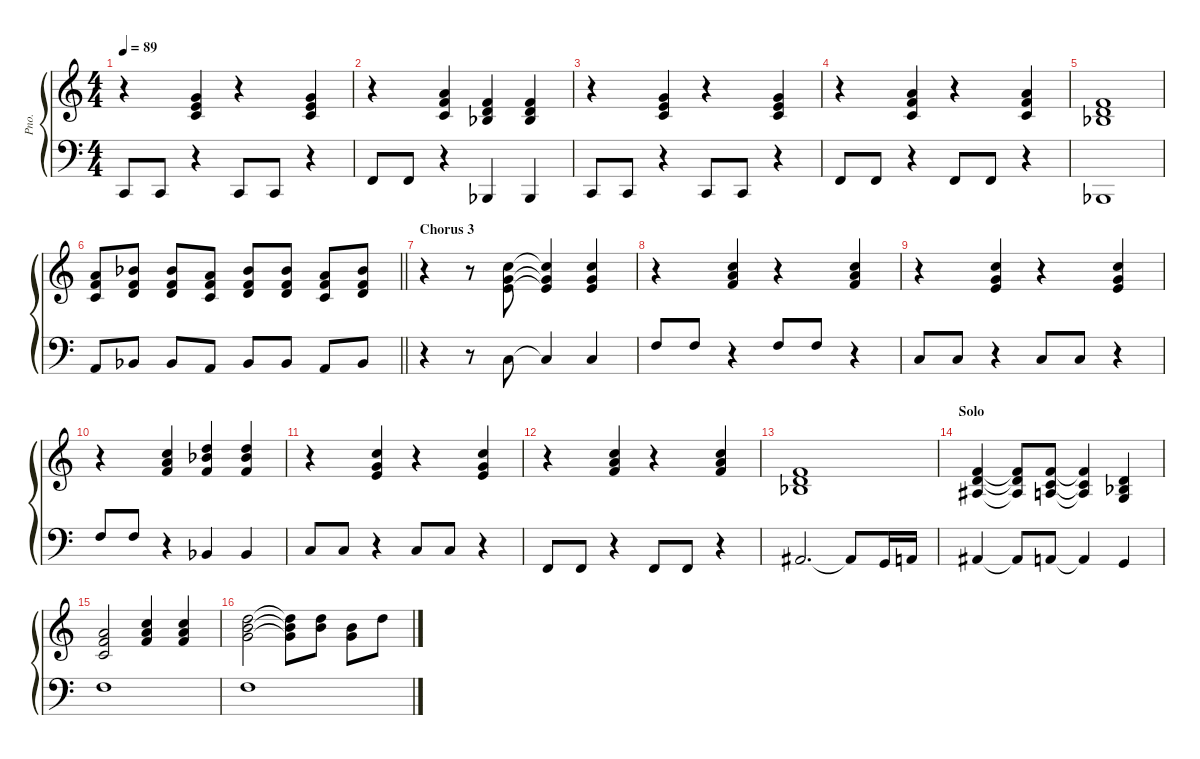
\defaultSystemsLayout 4
\hideDynamics
\bracketExtendMode groupsimilarinstruments
\otherSystemsTrackNameOrientation horizontal
\track ("Grand Piano" "Pno.") {instrument acousticgrandpiano}
\staff {score}
\tuning (E4 B3 G3 D3 A2 E2)
\ts (4 4)
\tempo 89
\clef g2
\ks c
r.4{dy ff beam Down} (1.2 0.1 12.3).4{beam Up} r.4{beam Up} (1.2 0.1 12.3).4{beam Up} |
r.4{beam Down} (1.2 1.1 14.3).4{beam Up} (3.3{acc b} 3.2 1.1).4{beam Up} (3.3{acc b} 3.2 1.1).4{beam Up} |
r.4{beam Down} (1.2 0.1 12.3).4{beam Up} r.4{beam Up} (1.2 0.1 12.3).4{beam Up} |
r.4{beam Down} (1.2 1.1 14.3).4{beam Up} r.4{beam Up} (1.2 1.1 14.3).4{beam Up} |
(3.3{acc b} 3.2 1.1).1{beam Up} |
\barLineRight lightlight
(1.2 1.1 14.3).8{beam Up} (7.3 6.2 6.1{acc b}).8{beam Up} (7.3 6.2 6.1{acc b}).8{beam Up} (5.3 6.2 5.1).8{beam Up} (3.2 1.1 15.3{acc b}).8{beam Up} (3.2 1.1 15.3{acc b}).8{beam Up} (5.3 1.1 10.2).8{beam Up} (3.2 1.1 15.3{acc b}).8{beam Up} |
\section ("" "Chorus 3")
r.4{ot 8vb beam Down} r.8{ot 8vb beam Down} (2.4 0.3 1.2).8{ot 8vb beam Up} (2.4{t} 0.3{t} 1.2{t}).4{ot 8vb beam Up} (2.4 0.3 1.2).4{ot 8vb beam Up} |
r.4{ot 8vb beam Down} (3.4 2.3 1.2).4{ot 8vb beam Up} r.4{ot 8vb beam Up} (3.4 2.3 1.2).4{ot 8vb beam Up} |
r.4{ot 8vb beam Down} (2.4 0.3 1.2).4{ot 8vb beam Up} r.4{ot 8vb beam Up} (2.4 0.3 1.2).4{ot 8vb beam Up} |
r.4{ot 8vb beam Down} (3.4 2.3 1.2).4{ot 8vb beam Up} (3.4 3.3{acc b} 3.2).4{ot 8vb beam Up} (3.4 3.3{acc b} 3.2).4{ot 8vb beam Up} |
r.4{ot 8vb beam Down} (2.4 0.3 1.2).4{ot 8vb beam Up} r.4{ot 8vb beam Up} (2.4 0.3 1.2).4{ot 8vb beam Up} |
r.4{ot 8vb beam Down} (3.4 2.3 1.2).4{ot 8vb beam Up} r.4{ot 8vb beam Up} (3.4 2.3 1.2).4{ot 8vb beam Up} |
(3.3{acc b} 3.2 1.1).1{beam Up} |
\section ("" "Solo")
(3.3{acc #} 3.2 1.1).4{beam Up} (3.3{t acc #} 3.2{t} 1.1{t}).8{beam Up} (2.3 1.2 1.1).8{beam Up} (2.3{t} 1.2{t} 1.1{t}).4{beam Up} (0.3 8.4{acc b} 3.2).4{beam Up} |
(3.5 3.4 2.3).2{ot 8vb beam Up} (3.4 2.3 1.2).4{ot 8vb beam Up} (3.4 2.3 1.2).4{ot 8vb beam Up} |
(0.3 0.2 12.4).2{ot 8vb beam Down} (0.3{t} 0.2{t} 12.4{t}).8{ot 8vb beam Down} (0.2 12.4).8{ot 8vb beam Down} (0.3 0.2).8{ot 8vb beam Down} 3.2.8{ot 8vb beam Down}
\staff {score}
\tuning (G2 D2 A1 E1 B0)
\clef f4
\ottava regular
\simile none
\ks c
3.3.8{dy ff beam Up} 3.3.8{beam Up} r.4{beam Up} 3.3.8{beam Up} 3.3.8{beam Up} r.4{beam Up} |
3.2.8{beam Up} 3.2.8{beam Up} r.4{beam Up} 1.3{acc b}.4{beam Up} 1.3{acc b}.4{beam Up} |
3.3.8{beam Up} 3.3.8{beam Up} r.4{beam Up} 3.3.8{beam Up} 3.3.8{beam Up} r.4{beam Up} |
3.2.8{beam Up} 3.2.8{beam Up} r.4{beam Up} 3.2.8{beam Up} 3.2.8{beam Up} r.4{beam Up} |
1.3{acc b}.1{beam Up} |
\barLineRight lightlight
2.1.8{beam Up} 3.1{acc b}.8{beam Up} 3.1{acc b}.8{beam Up} 2.1.8{beam Up} 3.1{acc b}.8{beam Up} 3.1{acc b}.8{beam Up} 2.1.8{beam Up} 3.1{acc b}.8{beam Up} |
r.4{ot 8vb beam Down} r.8{ot 8vb beam Down} 3.3.8{ot 8vb beam Up} 3.3{t}.4{ot 8vb beam Up} 3.3.4{ot 8vb beam Up} |
3.2.8{ot 8vb beam Up} 3.2.8{ot 8vb beam Up} r.4{ot 8vb beam Up} 3.2.8{ot 8vb beam Up} 3.2.8{ot 8vb beam Up} r.4{ot 8vb beam Up} |
3.3.8{ot 8vb beam Up} 3.3.8{ot 8vb beam Up} r.4{ot 8vb beam Up} 3.3.8{ot 8vb beam Up} 3.3.8{ot 8vb beam Up} r.4{ot 8vb beam Up} |
3.2.8{ot 8vb beam Up} 3.2.8{ot 8vb beam Up} r.4{ot 8vb beam Up} 1.3{acc b}.4{ot 8vb beam Up} 1.3{acc b}.4{ot 8vb beam Up} |
3.3.8{ot 8vb beam Up} 3.3.8{ot 8vb beam Up} r.4{ot 8vb beam Up} 3.3.8{ot 8vb beam Up} 3.3.8{ot 8vb beam Up} r.4{ot 8vb beam Up} |
3.2.8{beam Up} 3.2.8{beam Up} r.4{beam Up} 3.2.8{beam Up} 3.2.8{beam Up} r.4{beam Up} |
1.3{acc #}.2{d ot 8vb beam Up} 1.3{t acc #}.8{ot 8vb beam Up} 0.1.16{beam Up} 2.1.16{beam Up} |
3.1{acc #}.4{beam Up} 3.1{t acc #}.8{beam Up} 2.1.8{beam Up} 2.1{t}.4{beam Up} 0.1.4{beam Up} |
3.2.1{ot 8vb beam Down} |
3.2.1{ot 8vb beam Down}
